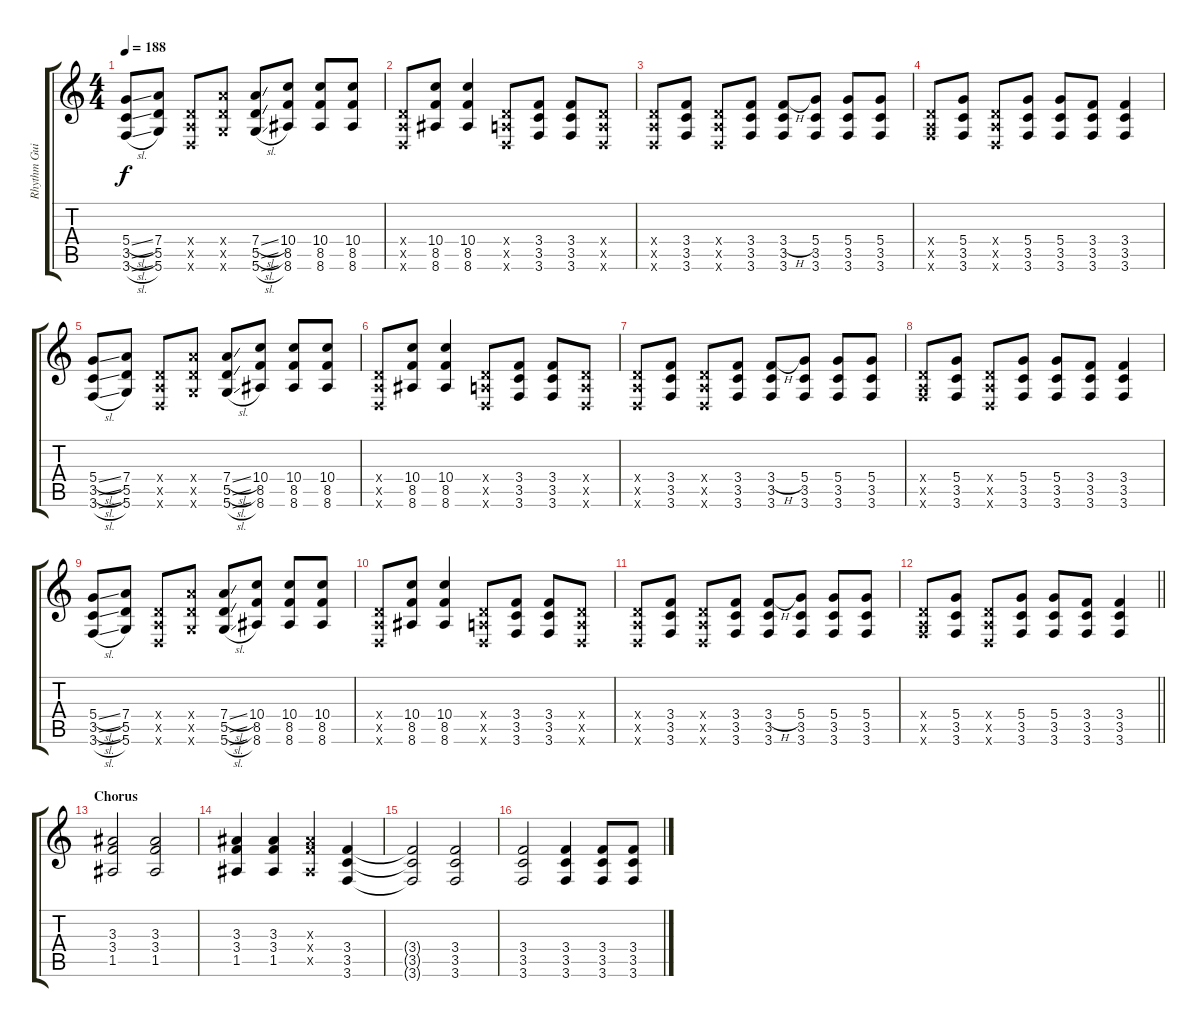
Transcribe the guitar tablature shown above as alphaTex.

\track ("Rhythm Guitar" "Rhythm Gui") {instrument distortionguitar}
\staff {score tabs}
\tuning (E4 B3 G3 D3 A2 D2) {hide}
\ts (4 4)
\tempo 188
\clef g2
\ks c
(5.4{sl} 3.5{sl} 3.6{sl}).8{dy f} (7.4 5.5 5.6).8 (0.4{x} 0.5{x} 0.6{x}).8 (7.4{x} 5.5{x} 5.6{x}).8 (7.4{sl} 5.5{sl} 5.6{sl}).8 (10.4 8.5 8.6).8 (10.4 8.5 8.6).8 (10.4 8.5 8.6).8 |
(0.4{x} 0.5{x} 0.6{x}).8 (10.4 8.5 8.6).8 (10.4 8.5 8.6).4 (0.4{x} 0.5{x} 0.6{x}).8 (3.4 3.5 3.6).8 (3.4 3.5 3.6).8 (0.4{x} 0.5{x} 0.6{x}).8 |
(0.4{x} 0.5{x} 0.6{x}).8 (3.4 3.5 3.6).8 (0.4{x} 0.5{x} 0.6{x}).8 (3.4 3.5 3.6).8 (3.4{h} 3.5 3.6).8 (5.4 3.5 3.6).8 (5.4 3.5 3.6).8 (5.4 3.5 3.6).8 |
(0.4{x} 0.5{x} 3.6{x}).8 (5.4 3.5 3.6).8 (0.4{x} 0.5{x} 0.6{x}).8 (5.4 3.5 3.6).8 (5.4 3.5 3.6).8 (3.4 3.5 3.6).8 (3.4 3.5 3.6).4 |
(5.4{sl} 3.5{sl} 3.6{sl}).8 (7.4 5.5 5.6).8 (0.4{x} 0.5{x} 0.6{x}).8 (7.4{x} 5.5{x} 5.6{x}).8 (7.4{sl} 5.5{sl} 5.6{sl}).8 (10.4 8.5 8.6).8 (10.4 8.5 8.6).8 (10.4 8.5 8.6).8 |
(0.4{x} 0.5{x} 0.6{x}).8 (10.4 8.5 8.6).8 (10.4 8.5 8.6).4 (0.4{x} 0.5{x} 0.6{x}).8 (3.4 3.5 3.6).8 (3.4 3.5 3.6).8 (0.4{x} 0.5{x} 0.6{x}).8 |
(0.4{x} 0.5{x} 0.6{x}).8 (3.4 3.5 3.6).8 (0.4{x} 0.5{x} 0.6{x}).8 (3.4 3.5 3.6).8 (3.4{h} 3.5 3.6).8 (5.4 3.5 3.6).8 (5.4 3.5 3.6).8 (5.4 3.5 3.6).8 |
(0.4{x} 0.5{x} 3.6{x}).8 (5.4 3.5 3.6).8 (0.4{x} 0.5{x} 0.6{x}).8 (5.4 3.5 3.6).8 (5.4 3.5 3.6).8 (3.4 3.5 3.6).8 (3.4 3.5 3.6).4 |
(5.4{sl} 3.5{sl} 3.6{sl}).8 (7.4 5.5 5.6).8 (0.4{x} 0.5{x} 0.6{x}).8 (7.4{x} 5.5{x} 5.6{x}).8 (7.4{sl} 5.5{sl} 5.6{sl}).8 (10.4 8.5 8.6).8 (10.4 8.5 8.6).8 (10.4 8.5 8.6).8 |
(0.4{x} 0.5{x} 0.6{x}).8 (10.4 8.5 8.6).8 (10.4 8.5 8.6).4 (0.4{x} 0.5{x} 0.6{x}).8 (3.4 3.5 3.6).8 (3.4 3.5 3.6).8 (0.4{x} 0.5{x} 0.6{x}).8 |
(0.4{x} 0.5{x} 0.6{x}).8 (3.4 3.5 3.6).8 (0.4{x} 0.5{x} 0.6{x}).8 (3.4 3.5 3.6).8 (3.4{h} 3.5 3.6).8 (5.4 3.5 3.6).8 (5.4 3.5 3.6).8 (5.4 3.5 3.6).8 |
\barLineRight lightlight
(0.4{x} 0.5{x} 3.6{x}).8 (5.4 3.5 3.6).8 (0.4{x} 0.5{x} 0.6{x}).8 (5.4 3.5 3.6).8 (5.4 3.5 3.6).8 (3.4 3.5 3.6).8 (3.4 3.5 3.6).4 |
\section ("" "Chorus")
(3.3 3.4 1.5).2 (3.3 3.4 1.5).2 |
(3.3 3.4 1.5).4 (3.3 3.4 1.5).4 (3.3{x} 3.4{x} 1.5{x}).4 (3.4 3.5 3.6).4 |
(3.4{t} 3.5{t} 3.6{t}).2 (3.4 3.5 3.6).2 |
(3.4 3.5 3.6).2 (3.4 3.5 3.6).4 (3.4 3.5 3.6).8 (3.4 3.5 3.6).8
